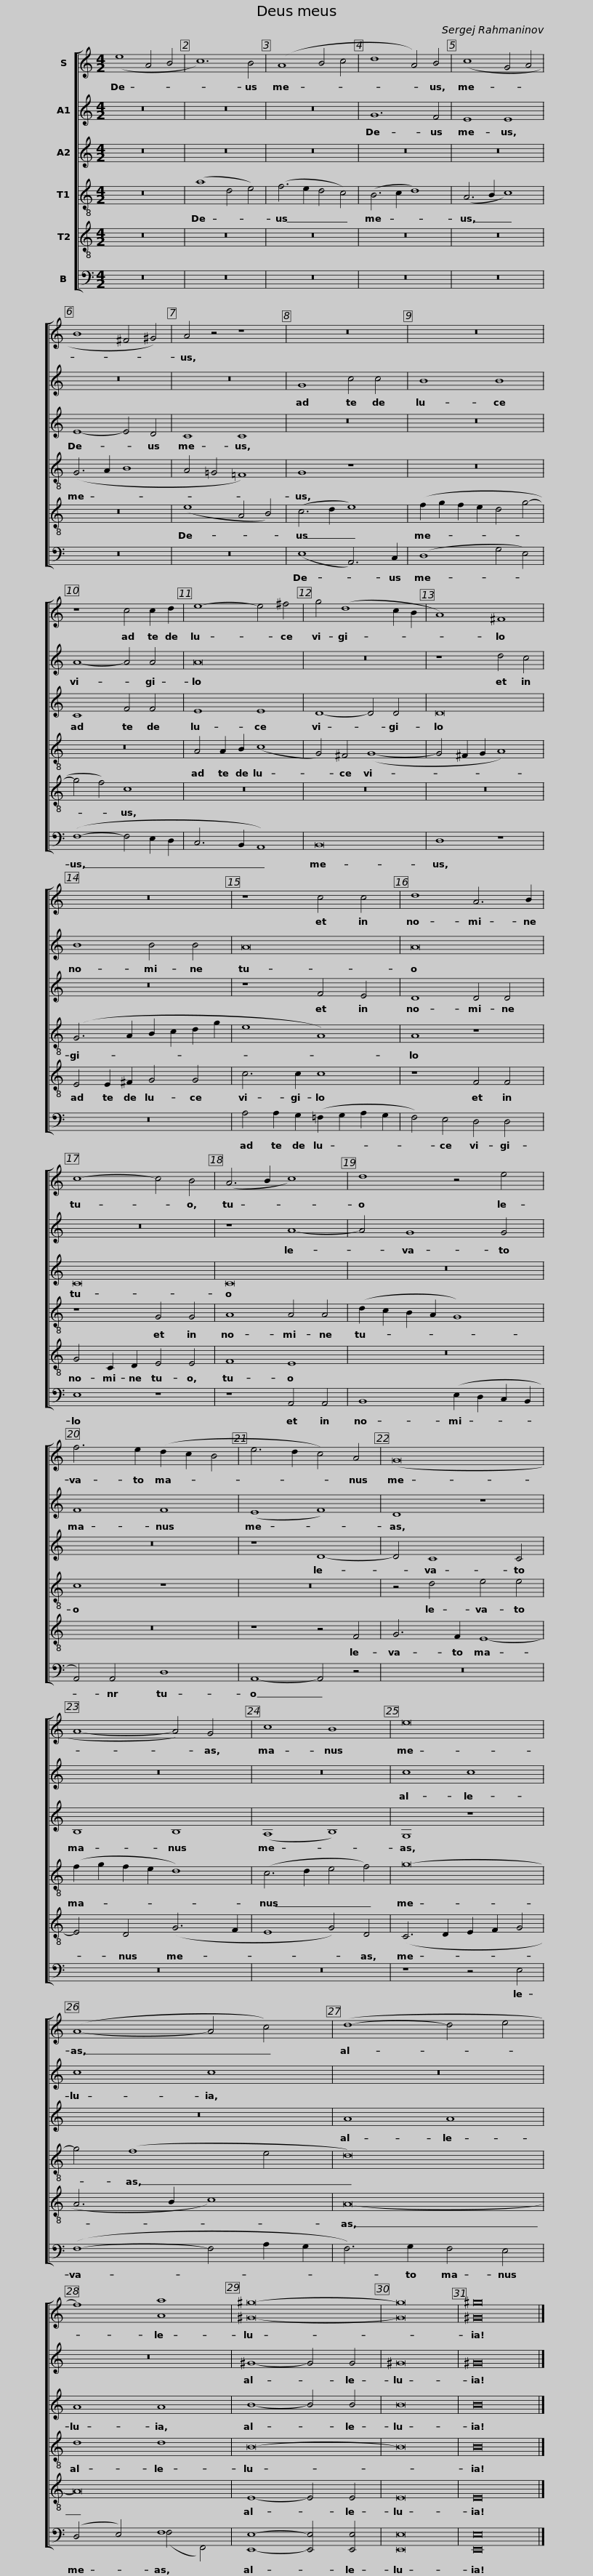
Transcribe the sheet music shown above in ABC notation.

X:1
%%score [ ( 1 2 ) 3 4 5 6 ( 7 8 ) ]
L:1/8
M:4/2
I:linebreak $
K:C
V:1 treble
V:2 treble
V:3 treble
V:4 treble
V:5 treble-8
V:6 treble-8
V:7 bass
V:8 bass
V:1
 (e8 A4 B4 | c12) B4 | (A8 B4 c4 | d8 A4) B4 | (c8 G4 A4 | %5
 B8 ^F4 ^G4) | A4 z4 z8 |$ z16 | z16 | z8 c4 c2 d2 | %10
 e8- e4 ^f4 | g4 (d8 c2 B2 | A8) ^F8 |$ z16 | z8 c4 c4 | %15
 d8 A6 B2 | c8- c4 B4 | (A6 B2 c8) |$ d8 z4 e4 | f6 e2 (d2 c2 B4 | %20
 e6 d2 c4) A4 | (G16 | A8- A4) G4 | c8 B8 |$ e16 | %25
 (A8- A4 c4) | (d8- d4 e4 | f8) a8 | ^g16- | g16 | %30
 ^g16 |] %31
V:2
 x16 | x16 | x16 | x16 | x16 | %5
 x16 | x16 |$ x16 | x16 | x16 | %10
 x16 | x16 | x16 |$ x16 | x16 | %15
 x16 | x16 | x16 |$ x16 | x16 | %20
 x16 | x16 | x16 | x16 |$ x16 | %25
 x16 | x16 | x8 A8 | ^G16- | G16 | %30
 ^G16 |] %31
V:3
 z16 | z16 | z16 | G12 F4 | E8 E8 | %5
 z16 | z16 |$ G8 c4 c4 | B8 B8 | A8- A4 A4 | %10
 A16 | z16 | z8 d4 c4 |$ B8 B4 B4 | A16 | %15
 A16 | z16 | z8 A8- |$ A4 G8 G4 | F8 F8 | %20
 (E8 F8) | D8 z8 | z16 | z16 |$ c8 c8 | %25
 c8 c8 | z16 | z16 | ^G8- G4 G4 | ^G16 | %30
 ^G16 |] %31
V:4
 z16 | z16 | z16 | z16 | z16 | %5
 E8- E4 D4 | C8 C8 |$ z16 | z16 | C8 F4 F4 | %10
 E8 E8 | D8- D4 D4 | D16 |$ z16 | z8 F4 E4 | %15
 D8 D4 D4 | C16 | C16 |$ z16 | z16 | %20
 z8 D8- | D4 C8 C4 | B,8 B,8 | (A,8 B,8) |$ G,8 z8 | %25
 z16 | A8 A8 | A8 A8 | B8- B4 B4 | B16 | %30
 B16 |] %31
V:5
 z16 | (a8 d4 e4) | (f6 e2 d4 c4) | (B6 c2 d8) | (A6 B2 c8) | %5
 (G6 A2 B8 | A4 !courtesy!=G4 !courtesy!=F8) |$ G8 z8 | z16 | z16 | %10
 A4 A2 B2 (c8 | G4) ^F4 (G8- | G4 ^F2 G2 A8) |$ (G6 A2 B2 c2 d2 g2 | e8 A8) | %15
 A8 z8 | z8 G4 G4 | A8 A4 A4 |$ (d2 c2 B2 A2 G8) | c8 z8 | %20
 z16 | z4 d4 e4 e4 | (f2 g2 f2 e2 d8) | (c6 d2 e4 f4) |$ g16- | %25
 g4 (f8 e4 | d16) | d8 d8 | B16- | B16 | %30
 B16 |] %31
V:6
 z16 | z16 | z16 | z16 | z16 | %5
 z16 | (e8 A4 B4) |$ (c6 d2 e8) | (f2 g2 f2 e2 d4 g4- | g4 f4) c8 | %10
 z16 | z16 | z16 |$ E4 E2 ^F2 G4 G4 | c6 c2 c8 | %15
 z8 F4 F4 | G4 C2 D2 E4 E4 | F8 E8 |$ z16 | z16 | %20
 z8 z4 F4 | G6 F2 E8- | E4 D4 (G6 F2 | E8 G4) D4 |$ (C6 D2 E2 F2 G4 | %25
 A6 B2 c8) | A16- | A16 | E8- E4 E4 | E16 | %30
 E16 |] %31
V:7
 z16 | z16 | z16 | z16 | z16 | %5
 z16 | z16 |$ (E,8 A,,6) C,2 | (D,8 G,4 E,4) | (F,8- F,4 E,2 D,2 | %10
 C,6 B,,2 A,,8) | B,,16 | D,8 z8 |$ z16 | A,4 A,2 G,2 (!courtesy!=F,2 G,2 A,2 G,2 | %15
 F,4) E,4 D,4 D,4 | E,8 z8 | z8 A,,4 A,,4 |$ B,,8 (E,2 D,2 C,2 B,,2 | A,,4) A,,4 D,8 | %20
 A,,8- A,,4 z4 | z16 | z16 | z16 |$ z8 z4 E,4 | %25
 (F,8- F,4 A,2 G,2 | F,6) G,2 F,4 E,4 | (D,4 E,4) F,8 | [E,,E,]8- [E,,E,]4 [E,,E,]4 | [E,,E,]16 | %30
 [E,,E,]16 |] %31
V:8
 x16 | x16 | x16 | x16 | x16 | %5
 x16 | x16 |$ x16 | x16 | x16 | %10
 x16 | x16 | x16 |$ x16 | x16 | %15
 x16 | x16 | x16 |$ x16 | x16 | %20
 x16 | x16 | x16 | x16 |$ x16 | %25
 x16 | x16 | x8 (F,4 F,,4) | x16 | x16 | %30
 x16 |] %31
